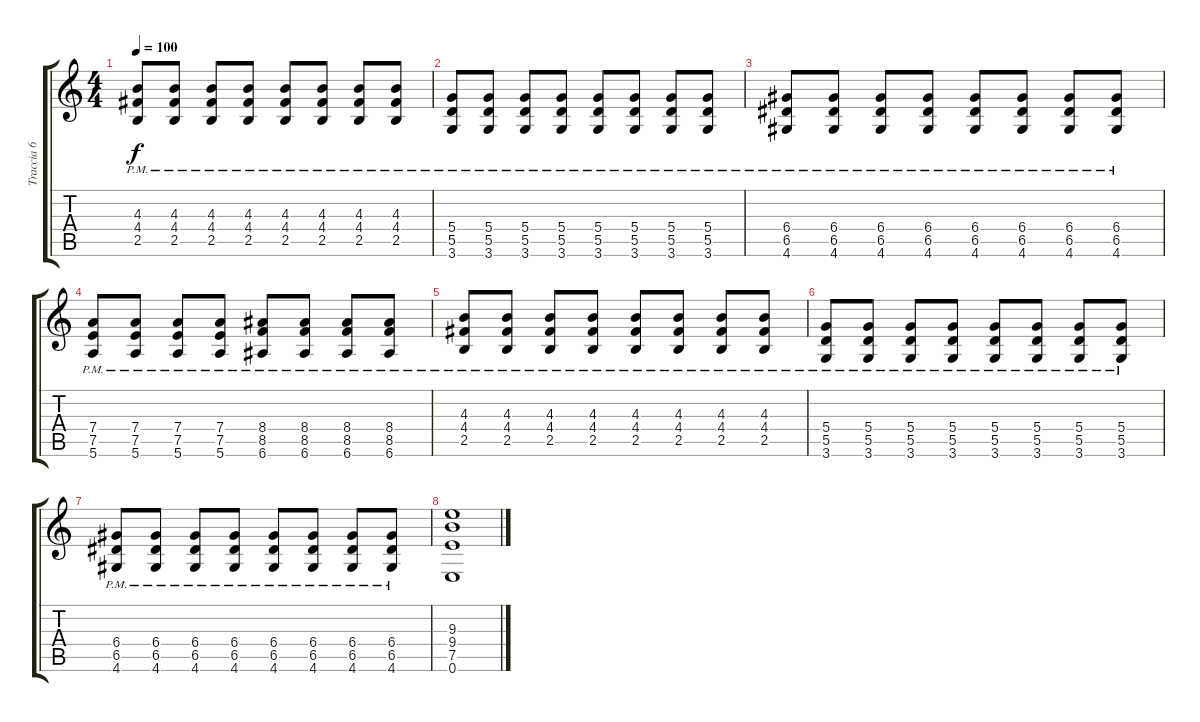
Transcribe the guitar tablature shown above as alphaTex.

\track ("Traccia 6" "Traccia 6") {instrument distortionguitar}
\staff {score tabs}
\tuning (E4 B3 G3 D3 A2 E2) {hide}
\ts (4 4)
\tempo 100
\clef g2
\ks c
(4.3{pm} 4.4{pm} 2.5{pm}).8{dy f} (4.3{pm} 4.4{pm} 2.5{pm}).8 (4.3{pm} 4.4{pm} 2.5{pm}).8 (4.3{pm} 4.4{pm} 2.5{pm}).8 (4.3{pm} 4.4{pm} 2.5{pm}).8 (4.3{pm} 4.4{pm} 2.5{pm}).8 (4.3{pm} 4.4{pm} 2.5{pm}).8 (4.3{pm} 4.4{pm} 2.5{pm}).8 |
(5.4{pm} 5.5{pm} 3.6{pm}).8 (5.4{pm} 5.5{pm} 3.6{pm}).8 (5.4{pm} 5.5{pm} 3.6{pm}).8 (5.4{pm} 5.5{pm} 3.6{pm}).8 (5.4{pm} 5.5{pm} 3.6{pm}).8 (5.4{pm} 5.5{pm} 3.6{pm}).8 (5.4{pm} 5.5{pm} 3.6{pm}).8 (5.4{pm} 5.5{pm} 3.6{pm}).8 |
(6.4{pm} 6.5{pm} 4.6{pm}).8 (6.4{pm} 6.5{pm} 4.6{pm}).8 (6.4{pm} 6.5{pm} 4.6{pm}).8 (6.4{pm} 6.5{pm} 4.6{pm}).8 (6.4{pm} 6.5{pm} 4.6{pm}).8 (6.4{pm} 6.5{pm} 4.6{pm}).8 (6.4{pm} 6.5{pm} 4.6{pm}).8 (6.4{pm} 6.5{pm} 4.6{pm}).8 |
(7.4{pm} 7.5{pm} 5.6{pm}).8 (7.4{pm} 7.5{pm} 5.6{pm}).8 (7.4{pm} 7.5{pm} 5.6{pm}).8 (7.4{pm} 7.5{pm} 5.6{pm}).8 (8.4{pm} 8.5{pm} 6.6{pm}).8 (8.4{pm} 8.5{pm} 6.6{pm}).8 (8.4{pm} 8.5{pm} 6.6{pm}).8 (8.4{pm} 8.5{pm} 6.6{pm}).8 |
(4.3{pm} 4.4{pm} 2.5{pm}).8 (4.3{pm} 4.4{pm} 2.5{pm}).8 (4.3{pm} 4.4{pm} 2.5{pm}).8 (4.3{pm} 4.4{pm} 2.5{pm}).8 (4.3{pm} 4.4{pm} 2.5{pm}).8 (4.3{pm} 4.4{pm} 2.5{pm}).8 (4.3{pm} 4.4{pm} 2.5{pm}).8 (4.3{pm} 4.4{pm} 2.5{pm}).8 |
(5.4{pm} 5.5{pm} 3.6{pm}).8 (5.4{pm} 5.5{pm} 3.6{pm}).8 (5.4{pm} 5.5{pm} 3.6{pm}).8 (5.4{pm} 5.5{pm} 3.6{pm}).8 (5.4{pm} 5.5{pm} 3.6{pm}).8 (5.4{pm} 5.5{pm} 3.6{pm}).8 (5.4{pm} 5.5{pm} 3.6{pm}).8 (5.4{pm} 5.5{pm} 3.6{pm}).8 |
(6.4{pm} 6.5{pm} 4.6{pm}).8 (6.4{pm} 6.5{pm} 4.6{pm}).8 (6.4{pm} 6.5{pm} 4.6{pm}).8 (6.4{pm} 6.5{pm} 4.6{pm}).8 (6.4{pm} 6.5{pm} 4.6{pm}).8 (6.4{pm} 6.5{pm} 4.6{pm}).8 (6.4{pm} 6.5{pm} 4.6{pm}).8 (6.4{pm} 6.5{pm} 4.6{pm}).8 |
(9.3 9.4 7.5 0.6).1
